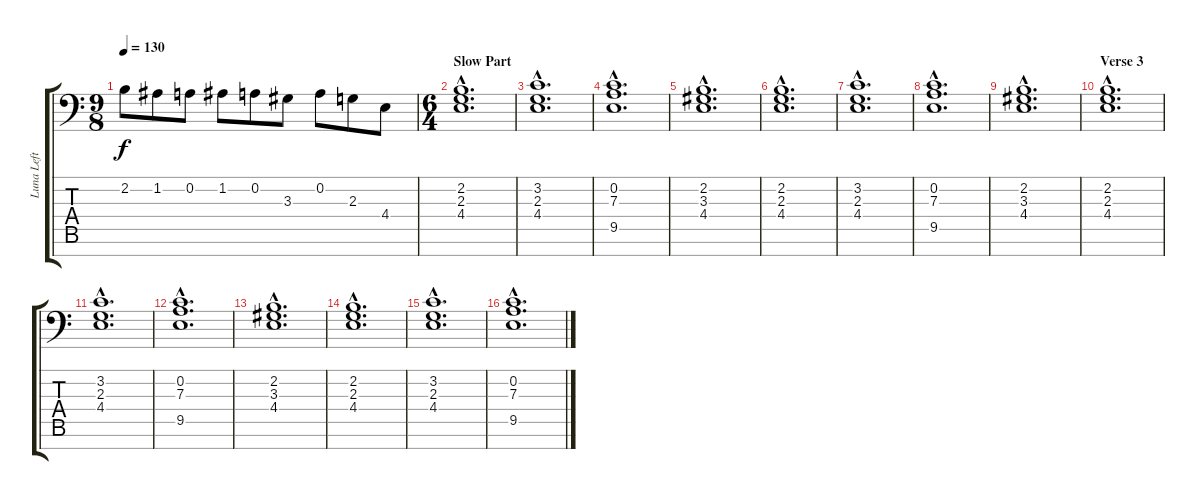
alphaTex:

\track ("Luna Left" "Luna Left") {instrument choiraahs}
\staff {score tabs}
\tuning (D4 A3 F3 C3 G2 D2 A1) {hide}
\ts (9 8)
\tempo 130
\clef f4
\ks c
2.2.8{dy f} 1.2.8 0.2.8 1.2.8 0.2.8 3.3.8 0.2.8 2.3.8 4.4.8 |
\ts (6 4)
\section ("" "Slow Part")
(2.2{hac} 2.3{hac} 4.4{hac}).1{d} |
(3.2{hac} 2.3{hac} 4.4{hac}).1{d} |
(0.2{hac} 7.3{hac} 9.5{hac}).1{d} |
(2.2{hac} 3.3{hac} 4.4{hac}).1{d} |
(2.2{hac} 2.3{hac} 4.4{hac}).1{d} |
(3.2{hac} 2.3{hac} 4.4{hac}).1{d} |
(0.2{hac} 7.3{hac} 9.5{hac}).1{d} |
(2.2{hac} 3.3{hac} 4.4{hac}).1{d} |
\section ("" "Verse 3")
(2.2{hac} 2.3{hac} 4.4{hac}).1{d} |
(3.2{hac} 2.3{hac} 4.4{hac}).1{d} |
(0.2{hac} 7.3{hac} 9.5{hac}).1{d} |
(2.2{hac} 3.3{hac} 4.4{hac}).1{d} |
(2.2{hac} 2.3{hac} 4.4{hac}).1{d} |
(3.2{hac} 2.3{hac} 4.4{hac}).1{d} |
(0.2{hac} 7.3{hac} 9.5{hac}).1{d}
